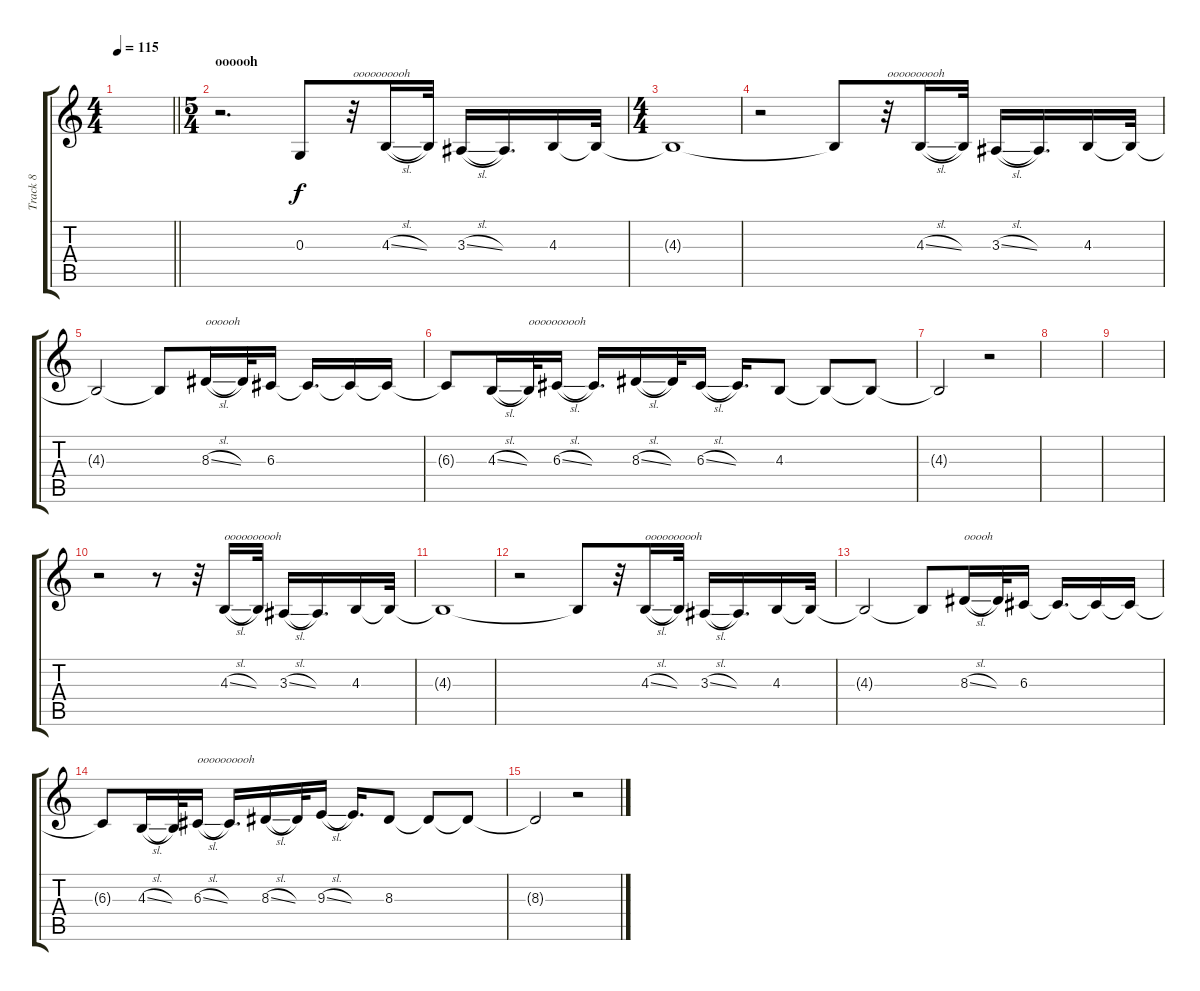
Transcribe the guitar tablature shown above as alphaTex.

\track ("Track 8" "Track 8") {instrument choiraahs}
\staff {score tabs}
\tuning (E4 B3 G3 D3 A2 E2) {hide}
\ts (4 4)
\tempo 115
\clef g2
\barLineRight lightlight
\ks c
|
\ts (5 4)
\section ("" "oooooh")
r.2{d} 0.3.8 r.32{txt "oooooooooh"} 4.3{sl}.16 4.3{t}.32 3.3{sl}.16 3.3{t}.16{d} 4.3.16 4.3{t}.32 |
\ts (4 4)
4.3{t}.1 |
r.2 4.3{t}.8 r.32{txt "oooooooooh"} 4.3{sl}.16 4.3{t}.32 3.3{sl}.16 3.3{t}.16{d} 4.3.16 4.3{t}.32 |
4.3{t}.2 4.3{t}.8 8.3{sl}.16{txt "oooooh"} 8.3{t}.32 6.3.16 6.3{t}.16{d} 6.3{t}.16 6.3{t}.16 |
6.3{t}.8 4.3{sl}.16 4.3{t}.32{txt "oooooooooh"} 6.3{sl}.16 6.3{t}.16{d} 8.3{sl}.16 8.3{t}.32 6.3{sl}.16 6.3{t}.16{d} 4.3.8 4.3{t}.8 4.3{t}.8 |
4.3{t}.2 r.2 |
|
|
r.2 r.8 r.32 4.3{sl}.16{txt "oooooooooh"} 4.3{t}.32 3.3{sl}.16 3.3{t}.16{d} 4.3.16 4.3{t}.32 |
4.3{t}.1 |
r.2 4.3{t}.8 r.32 4.3{sl}.16{txt "oooooooooh"} 4.3{t}.32 3.3{sl}.16 3.3{t}.16{d} 4.3.16 4.3{t}.32 |
4.3{t}.2 4.3{t}.8 8.3{sl}.16{txt "ooooh"} 8.3{t}.32 6.3.16 6.3{t}.16{d} 6.3{t}.16 6.3{t}.16 |
6.3{t}.8 4.3{sl}.16 4.3{t}.32 6.3{sl}.16{txt "oooooooooh"} 6.3{t}.16{d} 8.3{sl}.16 8.3{t}.32 9.3{sl}.16 9.3{t}.16{d} 8.3.8 8.3{t}.8 8.3{t}.8 |
8.3{t}.2 r.2
